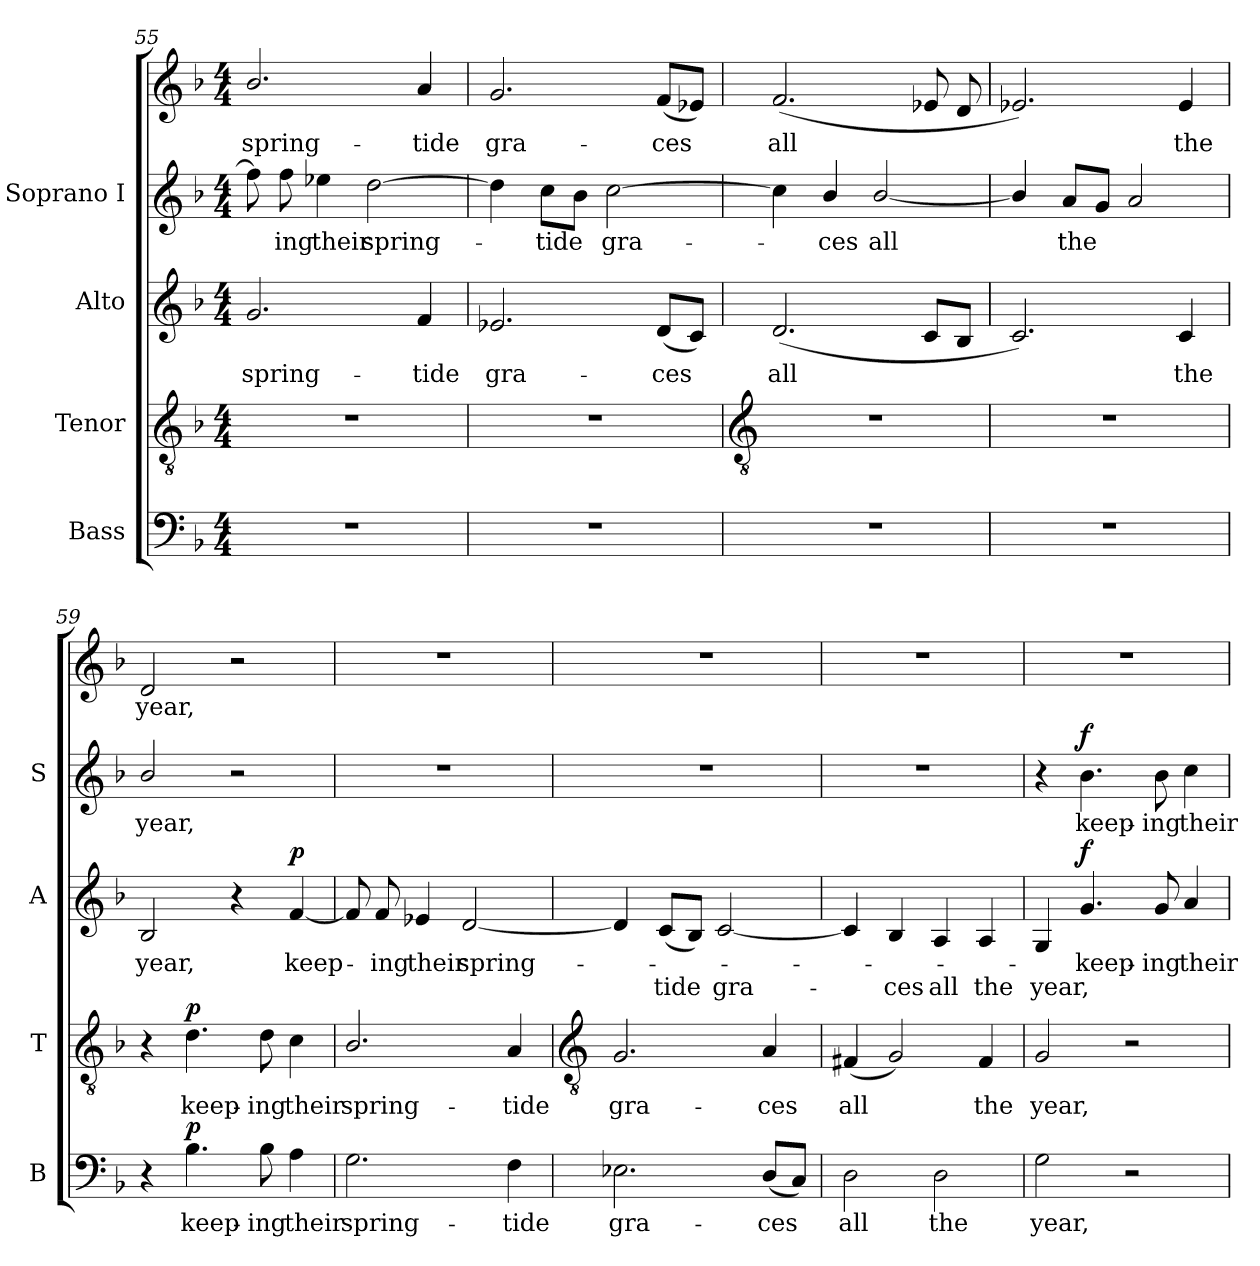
**kern	**text	**dynam	**kern	**text	**dynam	**kern	**text	**text	**dynam	**kern	**text	**kern	**text	**dynam
*part4	*part4	*part4	*part3	*part3	*part3	*part2	*part2	*part2	*part2	*part1	*part1	*part1	*part1	*part1
*staff5	*staff5	*staff5	*staff4	*staff4	*staff4	*staff3	*staff3	*staff3	*staff3	*staff2	*staff2	*staff1	*staff1	*staff1/2
*I"Bass	*	*	*I"Tenor	*	*	*I"Alto	*	*	*	*I"Soprano I	*	*	*	*
*I'B	*	*	*I'T	*	*	*I'A	*	*	*	*I'S	*	*	*	*
*clefF4	*	*	*clefGv2	*	*	*clefG2	*	*	*	*clefG2	*	*clefG2	*	*
*k[b-]	*	*	*k[b-]	*	*	*k[b-]	*	*	*	*k[b-]	*	*k[b-]	*	*
*F:	*	*	*F:	*	*	*F:	*	*	*	*F:	*	*F:	*	*
*M4/4	*	*	*M4/4	*	*	*M4/4	*	*	*	*M4/4	*	*M4/4	*	*
=55	=55	=55	=55	=55	=55	=55	=55	=55	=55	=55	=55	=55	=55	=55
!	!	!	!	!	!	!	!LO:LY:b	!	!	!	!	!	!LO:LY:b	!
1r	.	.	1r	.	.	2.g/	spring-	.	.	8ff\]	.	2.b-/	spring-	.
!	!	!	!	!	!	!	!	!	!	!	!LO:LY:b	!	!	!
.	.	.	.	.	.	.	.	.	.	8ff\	ing	.	.	.
!	!	!	!	!	!	!	!	!	!	!	!LO:LY:b	!	!	!
.	.	.	.	.	.	.	.	.	.	4ee-X\	their	.	.	.
!	!	!	!	!	!	!	!	!	!	!	!LO:LY:b	!	!	!
.	.	.	.	.	.	.	.	.	.	[2dd\	spring-	.	.	.
!	!	!	!	!	!	!	!LO:LY:b	!	!	!	!	!	!LO:LY:b	!
.	.	.	.	.	.	4f/	-tide	.	.	.	.	4a/	-tide	.
=56	=56	=56	=56	=56	=56	=56	=56	=56	=56	=56	=56	=56	=56	=56
!	!	!	!	!	!	!	!LO:LY:b	!	!	!	!	!	!LO:LY:b	!
1r	.	.	1r	.	.	2.e-X/	gra-	.	.	4dd\]	.	2.g/	gra-	.
!	!	!	!	!	!	!	!	!	!	!	!LO:LY:b	!	!	!
.	.	.	.	.	.	.	.	.	.	8cc\L	tide	.	.	.
.	.	.	.	.	.	.	.	.	.	8b-\J	.	.	.	.
!	!	!	!	!	!	!	!	!	!	!	!LO:LY:b	!	!	!
.	.	.	.	.	.	.	.	.	.	[2cc\	gra-	.	.	.
!	!	!	!	!	!	!	!LO:LY:b	!	!	!	!	!	!LO:LY:b	!
.	.	.	.	.	.	(8d/L	-ces	.	.	.	.	(8f/L	-ces	.
.	.	.	.	.	.	8c/J)	.	.	.	.	.	8e-X/J)	.	.
!!LO:PB:g=z
=57	=57	=57	=57	=57	=57	=57	=57	=57	=57	=57	=57	=57	=57	=57
*	*	*	*clefGv2	*	*	*	*	*	*	*	*	*	*	*
!	!	!	!	!	!	!	!LO:LY:b	!	!	!	!	!	!LO:LY:b	!
1r	.	.	1r	.	.	(2.d/	all	.	.	4cc\]	.	(2.f/	all	.
!	!	!	!	!	!	!	!	!	!	!	!LO:LY:b	!	!	!
.	.	.	.	.	.	.	.	.	.	4b-/	ces	.	.	.
!	!	!	!	!	!	!	!	!	!	!	!LO:LY:b	!	!	!
.	.	.	.	.	.	.	.	.	.	[2b-/	all	.	.	.
.	.	.	.	.	.	8c/L	.	.	.	.	.	8e-X/	.	.
.	.	.	.	.	.	8B-/J	.	.	.	.	.	8d/	.	.
=58	=58	=58	=58	=58	=58	=58	=58	=58	=58	=58	=58	=58	=58	=58
1r	.	.	1r	.	.	2.c/)	.	.	.	4b-/]	.	2.e-X/)	.	.
!	!	!	!	!	!	!	!	!	!	!	!LO:LY:b	!	!	!
.	.	.	.	.	.	.	.	.	.	8a/L	the	.	.	.
.	.	.	.	.	.	.	.	.	.	8g/J	.	.	.	.
.	.	.	.	.	.	.	.	.	.	2a/	.	.	.	.
!	!	!	!	!	!	!	!LO:LY:b	!	!	!	!	!	!LO:LY:b	!
.	.	.	.	.	.	4c/	the	.	.	.	.	4e-/	the	.
=59	=59	=59	=59	=59	=59	=59	=59	=59	=59	=59	=59	=59	=59	=59
!	!	!	!	!	!	!	!LO:LY:b	!	!	!	!LO:LY:b	!	!LO:LY:b	!
4r	.	.	4r	.	.	2B-/	year,	.	.	2b-/	year,	2d/	year,	.
!	!LO:LY:b	!LO:DY:a	!	!LO:LY:b	!LO:DY:a	!	!	!	!	!	!	!	!	!
4.B-\	keep-	p	4.d\	keep-	p	.	.	.	.	.	.	.	.	.
.	.	.	.	.	.	4r	.	.	.	2r	.	2r	.	.
!	!LO:LY:b	!	!	!LO:LY:b	!	!	!	!	!	!	!	!	!	!
8B-\	-ing	.	8d\	-ing	.	.	.	.	.	.	.	.	.	.
!	!LO:LY:b	!	!	!LO:LY:b	!	!	!LO:LY:b	!	!LO:DY:a	!	!	!	!	!
4A\	their	.	4c\	their	.	[4f/	keep-	.	p	.	.	.	.	.
=60	=60	=60	=60	=60	=60	=60	=60	=60	=60	=60	=60	=60	=60	=60
!	!LO:LY:b	!	!	!LO:LY:b	!	!	!	!	!	!	!	!	!	!
2.G\	spring-	.	2.B-/	spring-	.	8f/]	.	.	.	1r	.	1r	.	.
!	!	!	!	!	!	!	!LO:LY:b	!	!	!	!	!	!	!
.	.	.	.	.	.	8f/	ing	.	.	.	.	.	.	.
!	!	!	!	!	!	!	!LO:LY:b	!	!	!	!	!	!	!
.	.	.	.	.	.	4e-X/	their	.	.	.	.	.	.	.
!	!	!	!	!	!	!	!LO:LY:b	!	!	!	!	!	!	!
.	.	.	.	.	.	[2d/	spring-	.	.	.	.	.	.	.
!	!LO:LY:b	!	!	!LO:LY:b	!	!	!	!	!	!	!	!	!	!
4F\	-tide	.	4A/	-tide	.	.	.	.	.	.	.	.	.	.
!!LO:LB:g=z
=61	=61	=61	=61	=61	=61	=61	=61	=61	=61	=61	=61	=61	=61	=61
*	*	*	*clefGv2	*	*	*	*	*	*	*	*	*	*	*
!	!LO:LY:b	!	!	!LO:LY:b	!	!	!	!	!	!	!	!	!	!
2.E-X\	gra-	.	2.G/	gra-	.	4d/]	.	.	.	1r	.	1r	.	.
!	!	!	!	!	!	!	!	!LO:LY:b	!	!	!	!	!	!
.	.	.	.	.	.	(8c/L	.	tide	.	.	.	.	.	.
.	.	.	.	.	.	8B-/J)	.	.	.	.	.	.	.	.
!	!	!	!	!	!	!	!	!LO:LY:b	!	!	!	!	!	!
.	.	.	.	.	.	[2c/	.	gra-	.	.	.	.	.	.
!	!LO:LY:b	!	!	!LO:LY:b	!	!	!	!	!	!	!	!	!	!
(8D/L	-ces	.	4A/	-ces	.	.	.	.	.	.	.	.	.	.
8C/J)	.	.	.	.	.	.	.	.	.	.	.	.	.	.
=62	=62	=62	=62	=62	=62	=62	=62	=62	=62	=62	=62	=62	=62	=62
!	!LO:LY:b	!	!	!LO:LY:b	!	!	!	!	!	!	!	!	!	!
2D\	all	.	(4F#X/	all	.	4c/]	.	.	.	1r	.	1r	.	.
!	!	!	!	!	!	!	!	!LO:LY:b	!	!	!	!	!	!
.	.	.	2G/)	.	.	4B-/	.	ces	.	.	.	.	.	.
!	!LO:LY:b	!	!	!	!	!	!	!LO:LY:b	!	!	!	!	!	!
2D\	the	.	.	.	.	4A/	.	all	.	.	.	.	.	.
!	!	!	!	!LO:LY:b	!	!	!	!LO:LY:b	!	!	!	!	!	!
.	.	.	4F#/	the	.	4A/	.	the	.	.	.	.	.	.
=63	=63	=63	=63	=63	=63	=63	=63	=63	=63	=63	=63	=63	=63	=63
!	!LO:LY:b	!	!	!LO:LY:b	!	!	!	!LO:LY:b	!	!	!	!	!	!
2G\	year,	.	2G/	year,	.	4G/	.	year,	.	4r	.	1r	.	.
!	!	!	!	!	!	!	!LO:LY:b	!	!LO:DY:a	!	!LO:LY:b	!	!	!LO:DY:a=2
.	.	.	.	.	.	4.g/	keep-	.	f	4.b-\	keep-	.	.	f
2r	.	.	2r	.	.	.	.	.	.	.	.	.	.	.
!	!	!	!	!	!	!	!LO:LY:b	!	!	!	!LO:LY:b	!	!	!
.	.	.	.	.	.	8g/	-ing	.	.	8b-\	-ing	.	.	.
!	!	!	!	!	!	!	!LO:LY:b	!	!	!	!LO:LY:b	!	!	!
.	.	.	.	.	.	4a/	their	.	.	4cc\	their	.	.	.
=	=	=	=	=	=	=	=	=	=	=	=	=	=	=
*-	*-	*-	*-	*-	*-	*-	*-	*-	*-	*-	*-	*-	*-	*-
